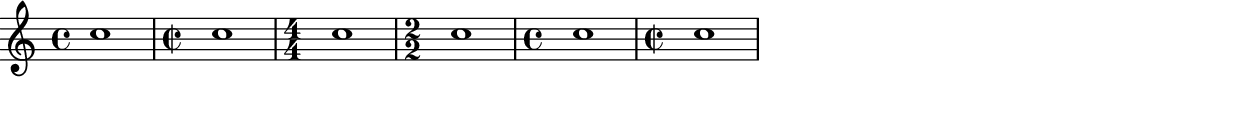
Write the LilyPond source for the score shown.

%% Generated by lilypond-book
%% Options: [exampleindent=10.16\mm,indent=0\mm,line-width=160\mm,paper-height=845.047\pt,paper-width=597.508\pt,papersize='(cons (* 597.508 pt) (* 845.047 pt)),quote]
\include "lilypond-book-preamble.ly"


% ****************************************************************
% Start cut-&-pastable-section
% ****************************************************************

#(ly:set-option 'eps-box-padding 3.000000)



\paper {
  #(set-paper-size '(cons (* 597.508 pt) (* 845.047 pt)))
  indent = 0\mm
  line-width = 160\mm
  % offset the left padding, also add 1mm as lilypond creates cropped
  % images with a little space on the right
  line-width = #(- line-width (* mm  3.000000) (* mm 1))
  line-width = 160\mm - 2.0 * 10.16\mm
  % offset the left padding, also add 1mm as lilypond creates cropped
  % images with a little space on the right
  line-width = #(- line-width (* mm  3.000000) (* mm 1))
}

\layout {
  
}




% ****************************************************************
% ly snippet:
% ****************************************************************
\sourcefileline 1119
\relative c'' {
  % Stile predefinito
  \time 4/4 c1
  \time 2/2 c1
  % Passaggio allo stile numerico
  \numericTimeSignature
  \time 4/4 c1
  \time 2/2 c1
  % Ritorno allo stile predefinito
  \defaultTimeSignature
  \time 4/4 c1
  \time 2/2 c1
}


% ****************************************************************
% end ly snippet
% ****************************************************************
